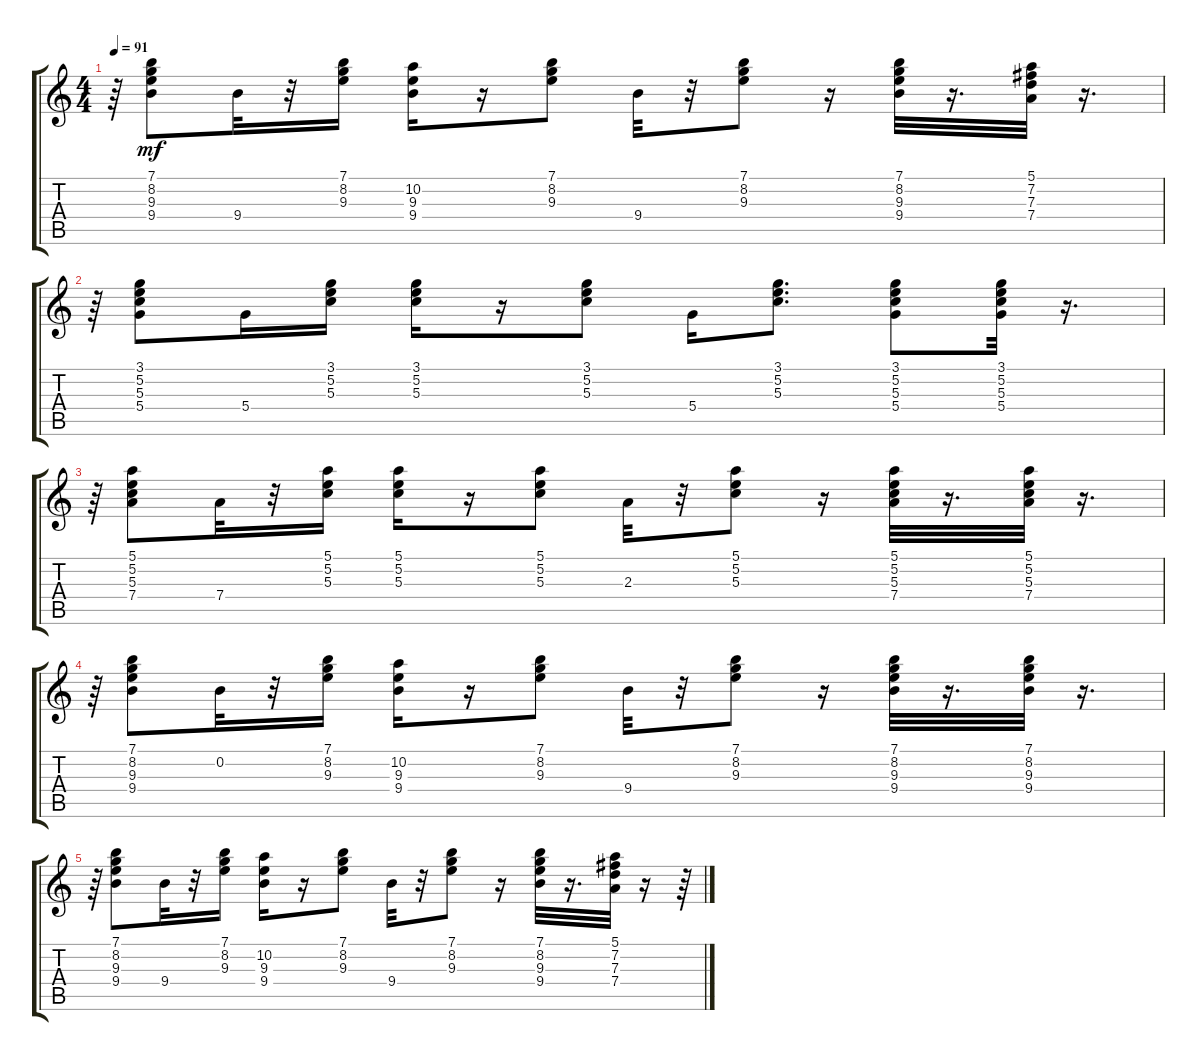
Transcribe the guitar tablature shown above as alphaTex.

\track "" {instrument acousticguitarsteel}
\staff {score tabs}
\tuning (E4 B3 G3 D3 A2 E2) {hide}
\ts (4 4)
\tempo 91
\clef g2
\ks c
r.64{dy mf} (7.1 8.2 9.3 9.4).8{volume 3} 9.4.32 r.32 (7.1 8.2 9.3).16 (10.2 9.3 9.4).16{volume 3} r.16 (7.1 8.2 9.3).8 9.4.32{volume 3} r.32 (7.1 8.2 9.3).8 r.16 (7.1 8.2 9.3 9.4).32{volume 3} r.16{d} (5.1 7.2 7.3 7.4).32{volume 3} r.16{d} |
r.64 (3.1 5.2 5.3 5.4).8{volume 2} 5.4.16 (3.1 5.2 5.3).16 (3.1 5.2 5.3).16{volume 2} r.16 (3.1 5.2 5.3).8 5.4.16{volume 2} (3.1 5.2 5.3).8{d} (3.1 5.2 5.3 5.4).8{volume 2} (3.1 5.2 5.3 5.4).32{volume 2} r.16{d} |
r.64 (5.1 5.2 5.3 7.4).8{volume 2} 7.4.32 r.32 (5.1 5.2 5.3).16 (5.1 5.2 5.3).16{volume 2} r.16 (5.1 5.2 5.3).8 2.3.32{volume 2} r.32 (5.1 5.2 5.3).8 r.16 (5.1 5.2 5.3 7.4).32{volume 2} r.16{d} (5.1 5.2 5.3 7.4).32{volume 1} r.16{d} |
r.64 (7.1 8.2 9.3 9.4).8{volume 1} 0.2.32 r.32 (7.1 8.2 9.3).16 (10.2 9.3 9.4).16{volume 1} r.16 (7.1 8.2 9.3).8 9.4.32{volume 1} r.32 (7.1 8.2 9.3).8 r.16 (7.1 8.2 9.3 9.4).32{volume 1} r.16{d} (7.1 8.2 9.3 9.4).32{volume 1} r.16{d} |
r.64 (7.1 8.2 9.3 9.4).8{volume 1} 9.4.32 r.32 (7.1 8.2 9.3).16 (10.2 9.3 9.4).16{volume 0} r.16 (7.1 8.2 9.3).8 9.4.32{volume 0} r.32 (7.1 8.2 9.3).8 r.16 (7.1 8.2 9.3 9.4).32{volume 0} r.16{d} (5.1 7.2 7.3 7.4).32{volume 0} r.16 r.64
